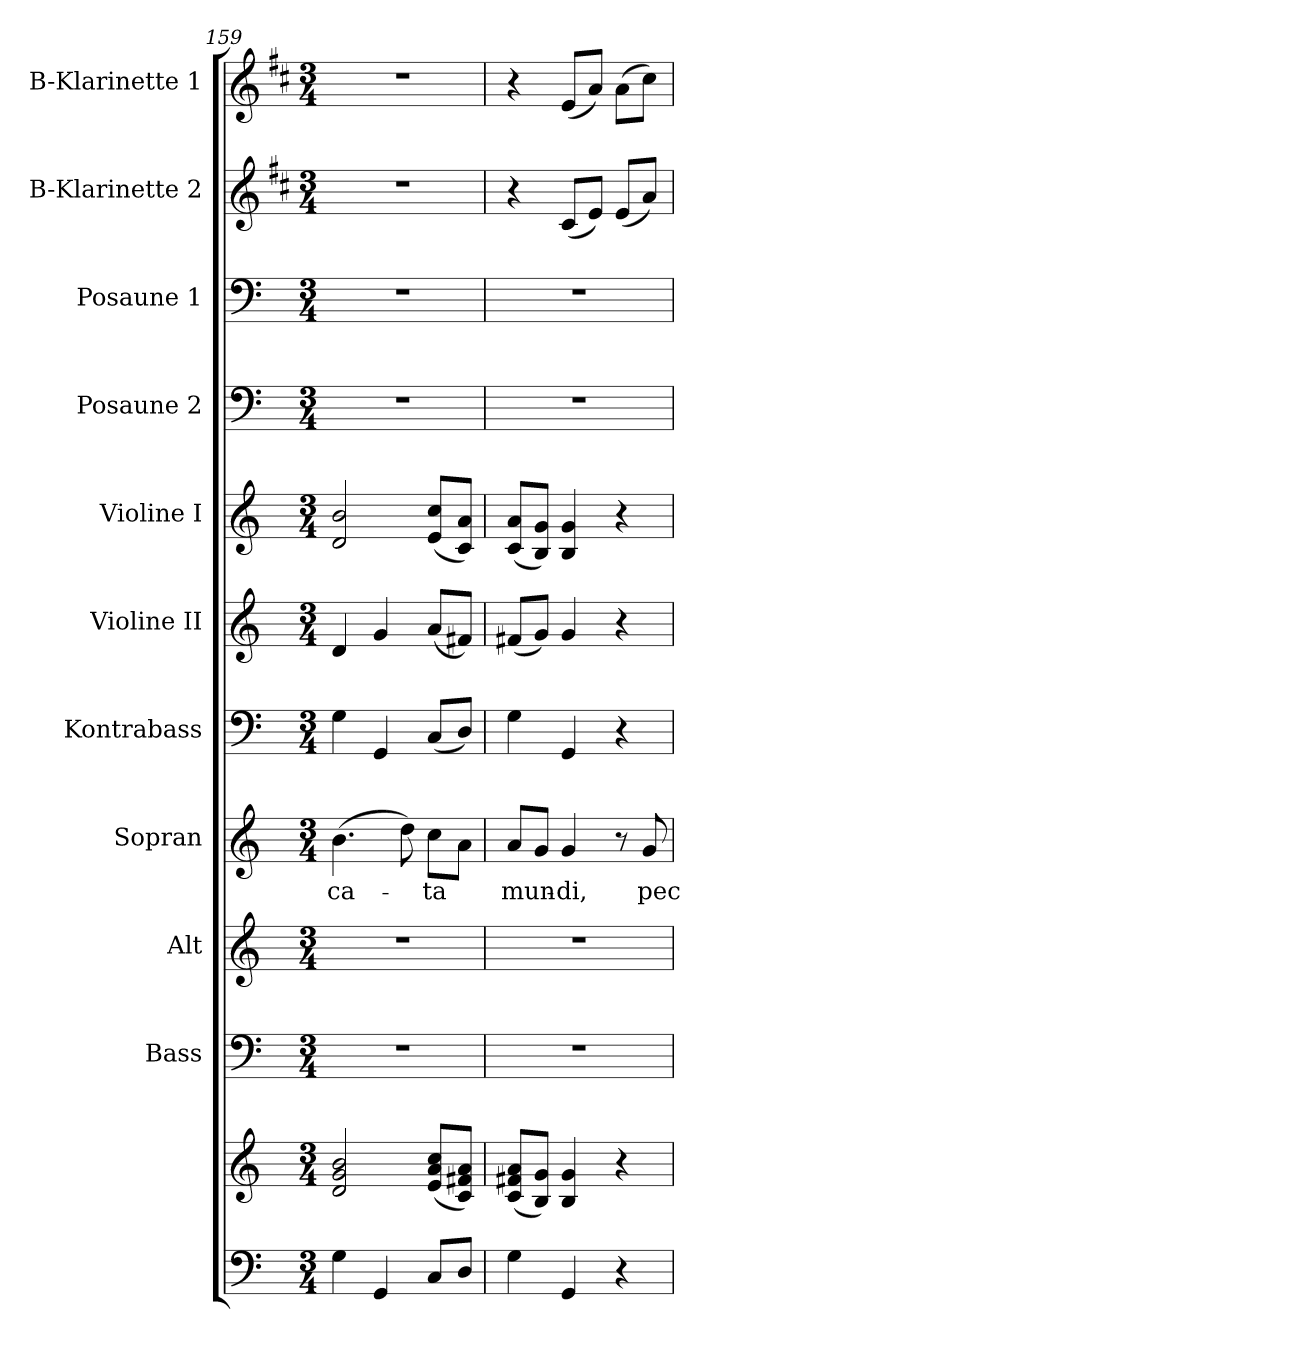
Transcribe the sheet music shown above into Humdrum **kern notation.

**kern	**kern	**kern	**kern	**kern	**text	**kern	**kern	**kern	**kern	**kern	**kern	**kern
*part11	*part11	*part10	*part9	*part8	*part8	*part7	*part6	*part5	*part4	*part3	*part2	*part1
*staff12	*staff11	*staff10	*staff9	*staff8	*staff8	*staff7	*staff6	*staff5	*staff4	*staff3	*staff2	*staff1
*	*	*I"Bass	*I"Alt	*I"Sopran	*	*I"Kontrabass	*I"Violine II	*I"Violine I	*I"Posaune 2	*I"Posaune 1	*I"B-Klarinette 2	*I"B-Klarinette 1
*	*	*I'B.	*I'A.	*I'S.	*	*I'Kb.	*I'Vl. II	*I'Vl. I	*I'Pos. 2	*I'Pos. 1	*I'B Kl. 2	*I'B Kl. 1
*clefF4	*clefG2	*clefF4	*clefG2	*clefG2	*	*clefF4	*clefG2	*clefG2	*clefF4	*clefF4	*clefG2	*clefG2
*	*	*	*	*	*	*ITrd7c12	*	*	*	*	*ITrd1c2	*ITrd1c2
*k[]	*k[]	*k[]	*k[]	*k[]	*	*k[]	*k[]	*k[]	*k[]	*k[]	*k[]	*k[]
*C:	*C:	*C:	*C:	*C:	*	*C:	*C:	*C:	*C:	*C:	*C:	*C:
*M3/4	*M3/4	*M3/4	*M3/4	*M3/4	*	*M3/4	*M3/4	*M3/4	*M3/4	*M3/4	*M3/4	*M3/4
=159	=159	=159	=159	=159	=159	=159	=159	=159	=159	=159	=159	=159
!	!	!	!	!	!LO:LY:b	!	!	!	!	!	!	!
4G\	2d/ 2g/ 2b/	2.r	2.r	(>4.b\	-ca-	4GG\	4d/	2d/ 2b/	2.r	2.r	2.r	2.r
4GG/	.	.	.	.	.	4GGG/	4g/	.	.	.	.	.
.	.	.	.	8dd\)	.	.	.	.	.	.	.	.
!	!	!	!	!	!LO:LY:b	!	!	!	!	!	!	!
8C/L	(<8e/ 8a/ 8cc/L	.	.	8cc\L	-ta	(<8CC/L	(<8a/L	(<8e/ 8cc/L	.	.	.	.
8D/J	8c/ 8f#X/ 8a/J)	.	.	8a\J	.	8DD/J)	8f#X/J)	8c/ 8a/J)	.	.	.	.
=160	=160	=160	=160	=160	=160	=160	=160	=160	=160	=160	=160	=160
!	!	!	!	!	!LO:LY:b	!	!	!	!	!	!	!
4G\	(<8c/ 8f#X/ 8a/L	2.r	2.r	8a/L	mun-	4GG\	(<8f#X/L	(<8c/ 8a/L	2.r	2.r	4r	4r
.	8B/ 8g/J)	.	.	8g/J	.	.	8g/J)	8B/ 8g/J)	.	.	.	.
!	!	!	!	!	!LO:LY:b	!	!	!	!	!	!	!
4GG/	4B/ 4g/	.	.	4g/	-di,	4GGG/	4g/	4B/ 4g/	.	.	(<8B/L	(<8d/L
.	.	.	.	.	.	.	.	.	.	.	8d/J)	8g/J)
4r	4r	.	.	8r	.	4r	4r	4r	.	.	(<8d/L	(>8g\L
!	!	!	!	!	!LO:LY:b	!	!	!	!	!	!	!
.	.	.	.	8g/	pec-	.	.	.	.	.	8g/J)	8b\J)
=	=	=	=	=	=	=	=	=	=	=	=	=
*-	*-	*-	*-	*-	*-	*-	*-	*-	*-	*-	*-	*-
